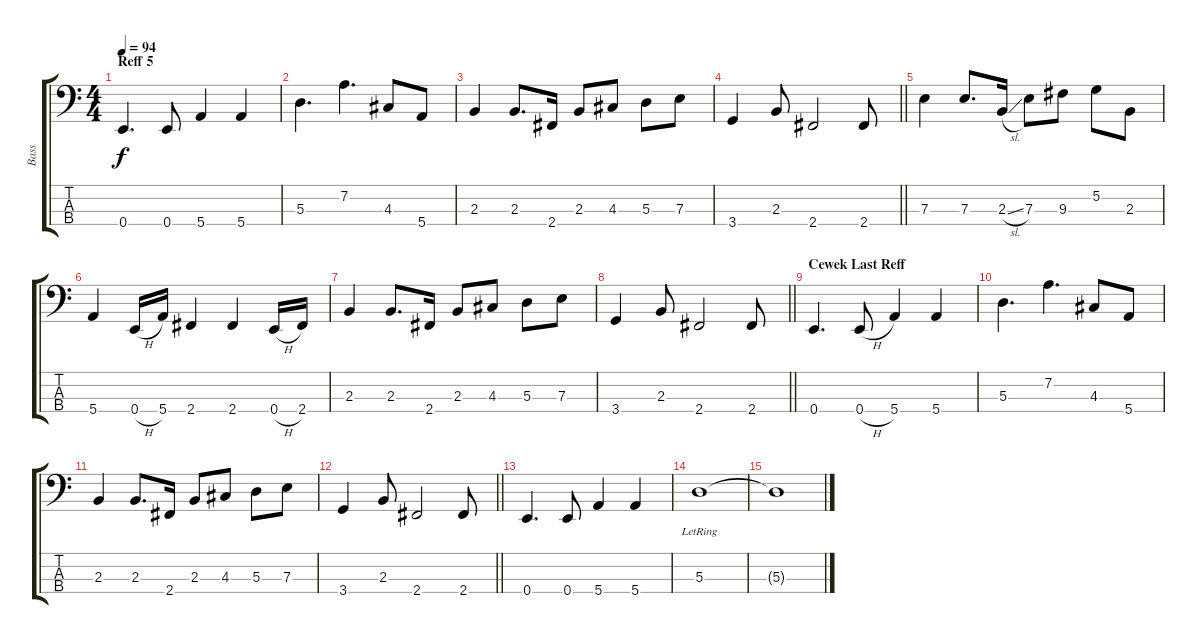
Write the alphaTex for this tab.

\track ("Bass" "Bass") {instrument electricbassfinger}
\staff {score tabs}
\tuning (G2 D2 A1 E1) {hide}
\ts (4 4)
\section ("" "Reff 5")
\tempo 94
\clef f4
\ks c
0.4.4{d dy f} 0.4.8 5.4.4 5.4.4 |
5.3.4{d} 7.2.4{d} 4.3.8 5.4.8 |
2.3.4 2.3.8{d} 2.4.16 2.3.8 4.3.8 5.3.8 7.3.8 |
\barLineRight lightlight
3.4.4 2.3.8 2.4.2 2.4.8 |
7.3.4 7.3.8{d} 2.3{sl}.16 7.3.8 9.3.8 5.2.8 2.3.8 |
5.4.4 0.4{h}.16 5.4.16 2.4.4 2.4.4 0.4{h}.16 2.4.16 |
2.3.4 2.3.8{d} 2.4.16 2.3.8 4.3.8 5.3.8 7.3.8 |
\barLineRight lightlight
3.4.4 2.3.8 2.4.2 2.4.8 |
\section ("" "Cewek Last Reff")
0.4.4{d} 0.4{h}.8 5.4.4 5.4.4 |
5.3.4{d} 7.2.4{d} 4.3.8 5.4.8 |
2.3.4 2.3.8{d} 2.4.16 2.3.8 4.3.8 5.3.8 7.3.8 |
\barLineRight lightlight
3.4.4 2.3.8 2.4.2 2.4.8 |
0.4.4{d} 0.4.8 5.4.4 5.4.4 |
5.3{lr}.1 |
5.3{t}.1
